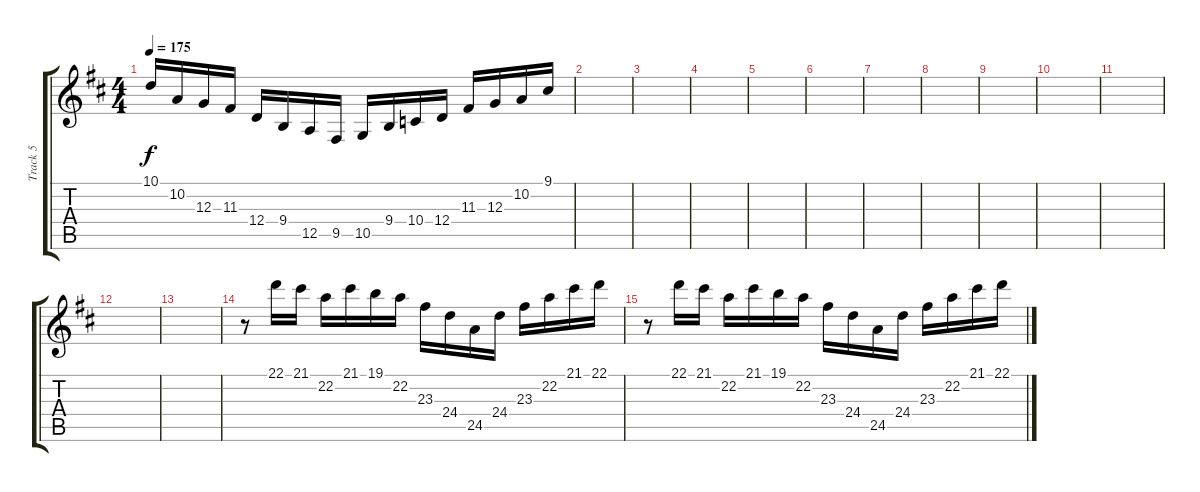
\track ("Track 5" "Track 5") {instrument lead3calliope}
\staff {score tabs}
\tuning (E4 B3 G3 D3 A2 E2) {hide}
\ts (4 4)
\tempo 175
\clef g2
\ks d
10.1.16{dy f} 10.2.16 12.3.16 11.3.16 12.4.16 9.4.16 12.5.16 9.5.16 10.5.16 9.4.16 10.4.16 12.4.16 11.3.16 12.3.16 10.2.16 9.1.16 |
|
|
|
|
|
|
|
|
|
|
|
|
r.8 22.1.16 21.1.16 22.2.16 21.1.16 19.1.16 22.2.16 23.3.16 24.4.16 24.5.16 24.4.16 23.3.16 22.2.16 21.1.16 22.1.16 |
r.8 22.1.16 21.1.16 22.2.16 21.1.16 19.1.16 22.2.16 23.3.16 24.4.16 24.5.16 24.4.16 23.3.16 22.2.16 21.1.16 22.1.16
